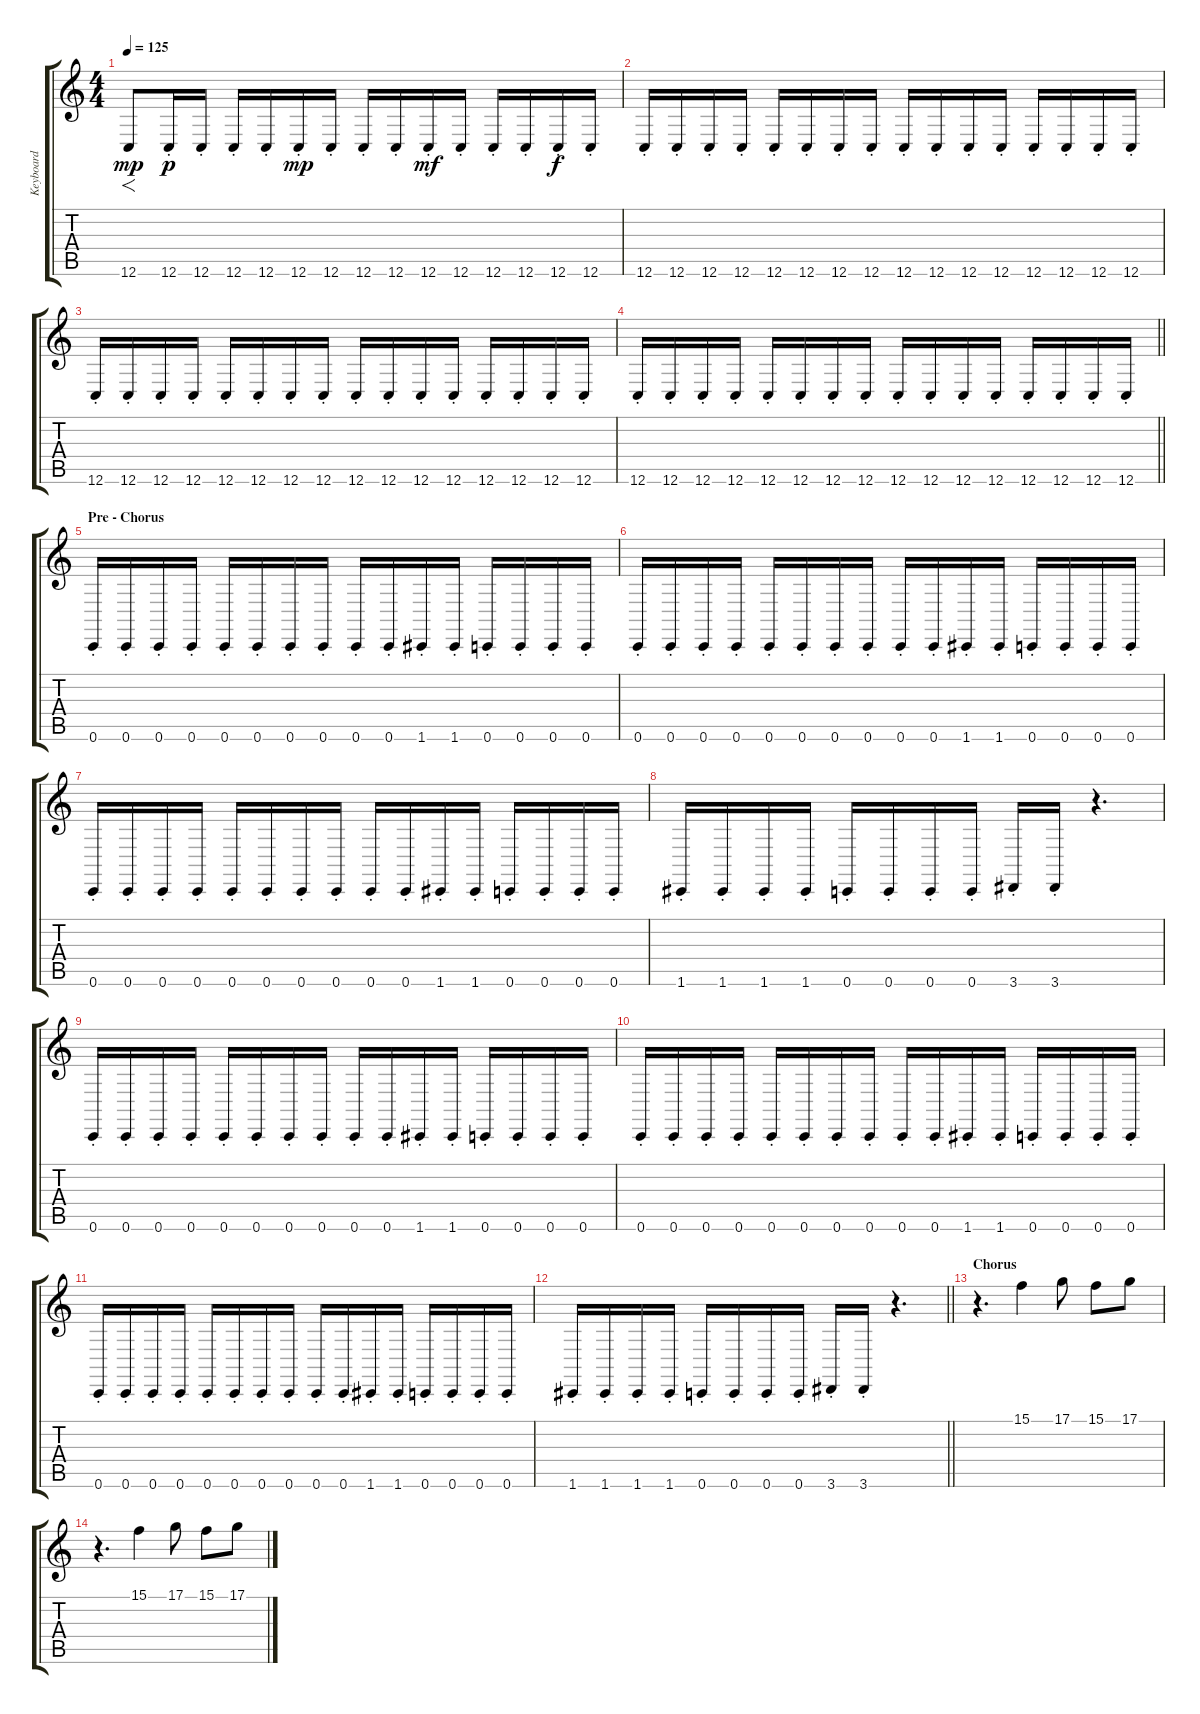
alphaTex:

\track ("Keyboard" "Keyboard") {instrument lead8bassandlead}
\staff {score tabs}
\tuning (D4 A3 F3 C3 G2 C2) {hide}
\ts (4 4)
\tempo 125
\clef g2
\ks c
12.6.8{f dy mp} 12.6{st}.16{dy p} 12.6{st}.16 12.6{st}.16 12.6{st}.16 12.6{st}.16{dy mp} 12.6{st}.16 12.6{st}.16 12.6{st}.16 12.6{st}.16{dy mf} 12.6{st}.16 12.6{st}.16 12.6{st}.16 12.6{st}.16{dy f} 12.6{st}.16 |
12.6{st}.16 12.6{st}.16 12.6{st}.16 12.6{st}.16 12.6{st}.16 12.6{st}.16 12.6{st}.16 12.6{st}.16 12.6{st}.16 12.6{st}.16 12.6{st}.16 12.6{st}.16 12.6{st}.16 12.6{st}.16 12.6{st}.16 12.6{st}.16 |
12.6{st}.16 12.6{st}.16 12.6{st}.16 12.6{st}.16 12.6{st}.16 12.6{st}.16 12.6{st}.16 12.6{st}.16 12.6{st}.16 12.6{st}.16 12.6{st}.16 12.6{st}.16 12.6{st}.16 12.6{st}.16 12.6{st}.16 12.6{st}.16 |
\barLineRight lightlight
12.6{st}.16 12.6{st}.16 12.6{st}.16 12.6{st}.16 12.6{st}.16 12.6{st}.16 12.6{st}.16 12.6{st}.16 12.6{st}.16 12.6{st}.16 12.6{st}.16 12.6{st}.16 12.6{st}.16 12.6{st}.16 12.6{st}.16 12.6{st}.16 |
\section ("" "Pre - Chorus")
0.6{st}.16{volume 14} 0.6{st}.16 0.6{st}.16 0.6{st}.16 0.6{st}.16 0.6{st}.16 0.6{st}.16 0.6{st}.16 0.6{st}.16 0.6{st}.16 1.6{st}.16 1.6{st}.16 0.6{st}.16 0.6{st}.16 0.6{st}.16 0.6{st}.16 |
0.6{st}.16 0.6{st}.16 0.6{st}.16 0.6{st}.16 0.6{st}.16 0.6{st}.16 0.6{st}.16 0.6{st}.16 0.6{st}.16 0.6{st}.16 1.6{st}.16 1.6{st}.16 0.6{st}.16 0.6{st}.16 0.6{st}.16 0.6{st}.16 |
0.6{st}.16 0.6{st}.16 0.6{st}.16 0.6{st}.16 0.6{st}.16 0.6{st}.16 0.6{st}.16 0.6{st}.16 0.6{st}.16 0.6{st}.16 1.6{st}.16 1.6{st}.16 0.6{st}.16 0.6{st}.16 0.6{st}.16 0.6{st}.16 |
1.6{st}.16 1.6{st}.16 1.6{st}.16 1.6{st}.16 0.6{st}.16 0.6{st}.16 0.6{st}.16 0.6{st}.16 3.6{st}.16 3.6{st}.16 r.4{d} |
0.6{st}.16 0.6{st}.16 0.6{st}.16 0.6{st}.16 0.6{st}.16 0.6{st}.16 0.6{st}.16 0.6{st}.16 0.6{st}.16 0.6{st}.16 1.6{st}.16 1.6{st}.16 0.6{st}.16 0.6{st}.16 0.6{st}.16 0.6{st}.16 |
0.6{st}.16 0.6{st}.16 0.6{st}.16 0.6{st}.16 0.6{st}.16 0.6{st}.16 0.6{st}.16 0.6{st}.16 0.6{st}.16 0.6{st}.16 1.6{st}.16 1.6{st}.16 0.6{st}.16 0.6{st}.16 0.6{st}.16 0.6{st}.16 |
0.6{st}.16 0.6{st}.16 0.6{st}.16 0.6{st}.16 0.6{st}.16 0.6{st}.16 0.6{st}.16 0.6{st}.16 0.6{st}.16 0.6{st}.16 1.6{st}.16 1.6{st}.16 0.6{st}.16 0.6{st}.16 0.6{st}.16 0.6{st}.16 |
\barLineRight lightlight
1.6{st}.16 1.6{st}.16 1.6{st}.16 1.6{st}.16 0.6{st}.16 0.6{st}.16 0.6{st}.16 0.6{st}.16 3.6{st}.16 3.6{st}.16 r.4{d} |
\section ("" "Chorus")
r.4{d volume 14 instrument stringensemble1} 15.1.4 17.1.8 15.1.8 17.1.8 |
r.4{d} 15.1.4 17.1.8 15.1.8 17.1.8
